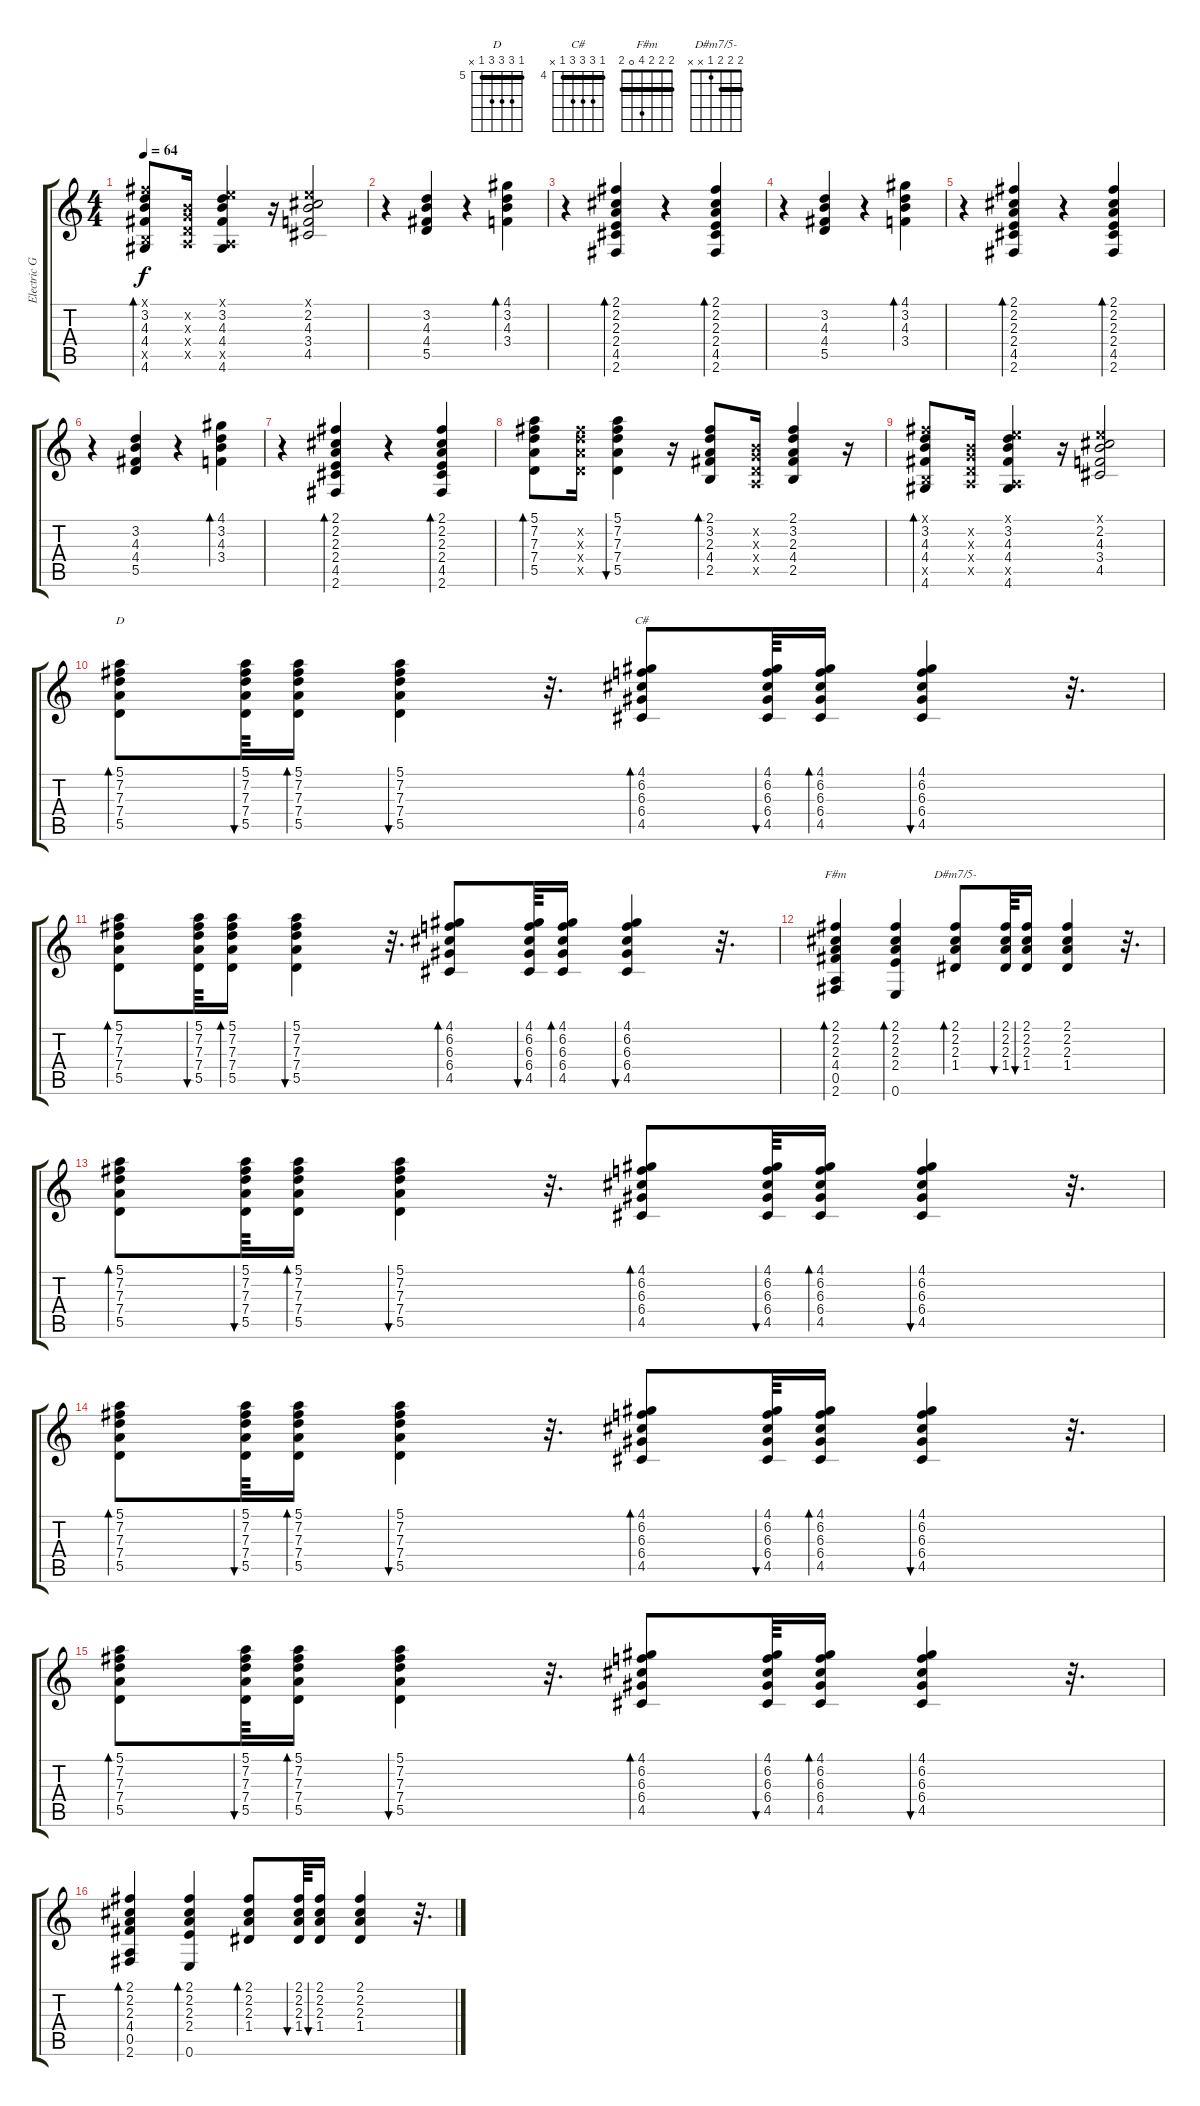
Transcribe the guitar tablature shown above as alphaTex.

\track ("Electric Guitar (clean)" "Electric G") {instrument electricguitarclean}
\staff {score tabs}
\tuning (E4 B3 G3 D3 A2 E2) {hide}
\chord ("D" 5 7 7 7 5 x) {firstfret 5 barre 5}
\chord ("C#" 4 6 6 6 4 x) {firstfret 4 barre 4}
\chord ("F#m" 2 2 2 4 0 2) {barre 2}
\chord ("D#m7/5-" 2 2 2 1 x x) {barre 2}
\ts (4 4)
\tempo 64
\clef g2
\ks c
(2.1{x} 3.2 4.3 4.4 2.5{x} 4.6).8{bd 30 dy f} (0.2{x} 0.3{x} 0.4{x} 0.5{x}).16 (0.1{x} 3.2 4.3 4.4 0.5{x} 4.6).4 r.16 (0.1{x} 2.2 4.3 3.4 4.5).2 |
r.4 (3.2 4.3 4.4 5.5).4 r.4 (4.1 3.2 4.3 3.4).4{bd 120} |
r.4 (2.1 2.2 2.3 2.4 4.5 2.6).4{bd 60} r.4 (2.1 2.2 2.3 2.4 4.5 2.6).4{bd 240} |
r.4 (3.2 4.3 4.4 5.5).4 r.4 (4.1 3.2 4.3 3.4).4{bd 120} |
r.4 (2.1 2.2 2.3 2.4 4.5 2.6).4{bd 60} r.4 (2.1 2.2 2.3 2.4 4.5 2.6).4{bd 240} |
r.4 (3.2 4.3 4.4 5.5).4 r.4 (4.1 3.2 4.3 3.4).4{bd 120} |
r.4 (2.1 2.2 2.3 2.4 4.5 2.6).4{bd 60} r.4 (2.1 2.2 2.3 2.4 4.5 2.6).4{bd 240} |
(5.1 7.2 7.3 7.4 5.5).8{bd 30} (7.2{x} 7.3{x} 7.4{x} 5.5{x}).16 (5.1 7.2 7.3 7.4 5.5).4{bu 30} r.16 (2.1 3.2 2.3 4.4 2.5).8{bd 30} (0.2{x} 0.3{x} 0.4{x} 0.5{x}).16 (2.1 3.2 2.3 4.4 2.5).4 r.16 |
(2.1{x} 3.2 4.3 4.4 2.5{x} 4.6).8{bd 30} (0.2{x} 0.3{x} 0.4{x} 0.5{x}).16 (0.1{x} 3.2 4.3 4.4 0.5{x} 4.6).4 r.16 (0.1{x} 2.2 4.3 3.4 4.5).2 |
(5.1 7.2 7.3 7.4 5.5).8{bd 60 ch "D"} (5.1 7.2 7.3 7.4 5.5).64{bu 60} (5.1 7.2 7.3 7.4 5.5).16{bd 30} (5.1 7.2 7.3 7.4 5.5).4{bu 120} r.32{d} (4.1 6.2 6.3 6.4 4.5).8{bd 60 ch "C#"} (4.1 6.2 6.3 6.4 4.5).64{bu 60} (4.1 6.2 6.3 6.4 4.5).16{bd 30} (4.1 6.2 6.3 6.4 4.5).4{bu 120} r.32{d} |
(5.1 7.2 7.3 7.4 5.5).8{bd 60} (5.1 7.2 7.3 7.4 5.5).64{bu 60} (5.1 7.2 7.3 7.4 5.5).16{bd 30} (5.1 7.2 7.3 7.4 5.5).4{bu 120} r.32{d} (4.1 6.2 6.3 6.4 4.5).8{bd 60} (4.1 6.2 6.3 6.4 4.5).64{bu 60} (4.1 6.2 6.3 6.4 4.5).16{bd 30} (4.1 6.2 6.3 6.4 4.5).4{bu 120} r.32{d} |
(2.1 2.2 2.3 4.4 0.5 2.6).4{bd 60 ch "F#m"} (2.1 2.2 2.3 2.4 0.6).4{bd 60} (2.1 2.2 2.3 1.4).8{bd 60 ch "D#m7/5-"} (2.1 2.2 2.3 1.4).64{bu 30} (2.1 2.2 2.3 1.4).16{bu 60} (2.1 2.2 2.3 1.4).4 r.32{d} |
(5.1 7.2 7.3 7.4 5.5).8{bd 60} (5.1 7.2 7.3 7.4 5.5).64{bu 60} (5.1 7.2 7.3 7.4 5.5).16{bd 30} (5.1 7.2 7.3 7.4 5.5).4{bu 120} r.32{d} (4.1 6.2 6.3 6.4 4.5).8{bd 60} (4.1 6.2 6.3 6.4 4.5).64{bu 60} (4.1 6.2 6.3 6.4 4.5).16{bd 30} (4.1 6.2 6.3 6.4 4.5).4{bu 120} r.32{d} |
(5.1 7.2 7.3 7.4 5.5).8{bd 60} (5.1 7.2 7.3 7.4 5.5).64{bu 60} (5.1 7.2 7.3 7.4 5.5).16{bd 30} (5.1 7.2 7.3 7.4 5.5).4{bu 120} r.32{d} (4.1 6.2 6.3 6.4 4.5).8{bd 60} (4.1 6.2 6.3 6.4 4.5).64{bu 60} (4.1 6.2 6.3 6.4 4.5).16{bd 30} (4.1 6.2 6.3 6.4 4.5).4{bu 120} r.32{d} |
(5.1 7.2 7.3 7.4 5.5).8{bd 60} (5.1 7.2 7.3 7.4 5.5).64{bu 60} (5.1 7.2 7.3 7.4 5.5).16{bd 30} (5.1 7.2 7.3 7.4 5.5).4{bu 120} r.32{d} (4.1 6.2 6.3 6.4 4.5).8{bd 60} (4.1 6.2 6.3 6.4 4.5).64{bu 60} (4.1 6.2 6.3 6.4 4.5).16{bd 30} (4.1 6.2 6.3 6.4 4.5).4{bu 120} r.32{d} |
(2.1 2.2 2.3 4.4 0.5 2.6).4{bd 60} (2.1 2.2 2.3 2.4 0.6).4{bd 60} (2.1 2.2 2.3 1.4).8{bd 60} (2.1 2.2 2.3 1.4).64{bu 30} (2.1 2.2 2.3 1.4).16{bu 60} (2.1 2.2 2.3 1.4).4 r.32{d}
